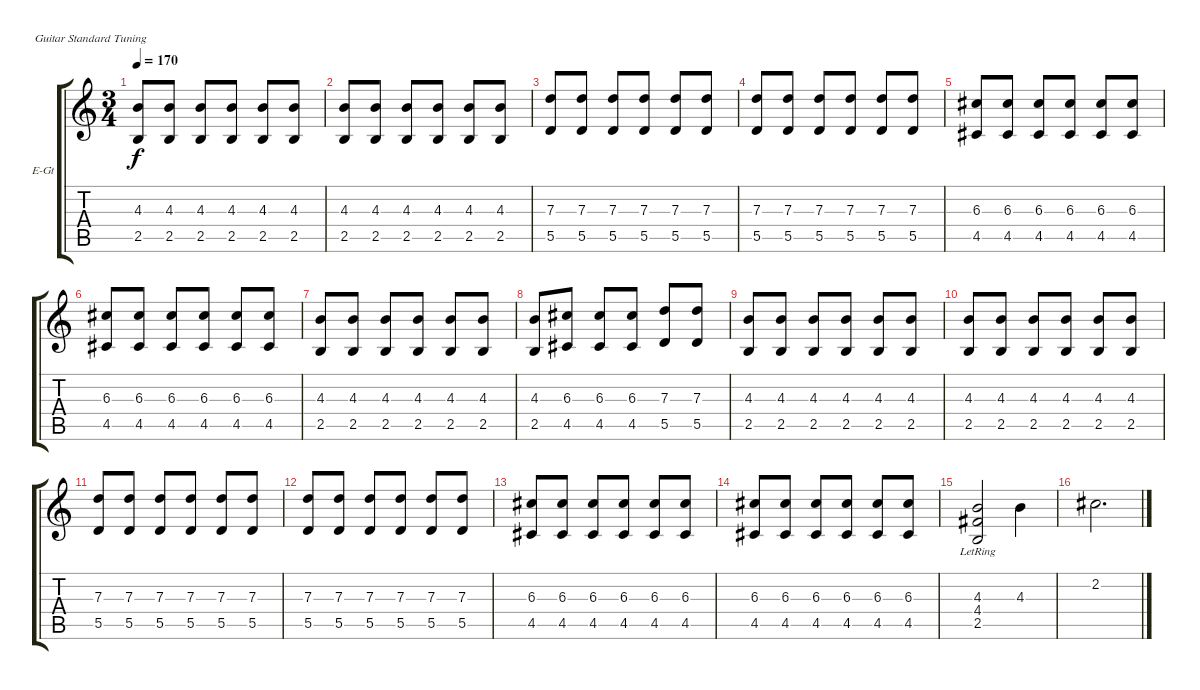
\defaultSystemsLayout 4
\bracketExtendMode groupsimilarinstruments
\firstSystemTrackNameOrientation horizontal
\otherSystemsTrackNameOrientation horizontal
\track ("First (Drive)" "E-Gt") {instrument overdrivenguitar}
\staff {score tabs}
\tuning (E4 B3 G3 D3 A2 E2)
\ts (3 4)
\tempo 170
\clef g2
\ks c
(4.3 2.5).8{dy f} (4.3 2.5).8 (4.3 2.5).8 (4.3 2.5).8 (4.3 2.5).8 (4.3 2.5).8 |
(4.3 2.5).8 (4.3 2.5).8 (4.3 2.5).8 (4.3 2.5).8 (4.3 2.5).8 (4.3 2.5).8 |
(7.3 5.5).8 (7.3 5.5).8 (7.3 5.5).8 (7.3 5.5).8 (7.3 5.5).8 (7.3 5.5).8 |
(7.3 5.5).8 (7.3 5.5).8 (7.3 5.5).8 (7.3 5.5).8 (7.3 5.5).8 (7.3 5.5).8 |
(6.3 4.5).8 (6.3 4.5).8 (6.3 4.5).8 (6.3 4.5).8 (6.3 4.5).8 (6.3 4.5).8 |
(6.3 4.5).8 (6.3 4.5).8 (6.3 4.5).8 (6.3 4.5).8 (6.3 4.5).8 (6.3 4.5).8 |
(4.3 2.5).8 (4.3 2.5).8 (4.3 2.5).8 (4.3 2.5).8 (4.3 2.5).8 (4.3 2.5).8 |
(4.3 2.5).8 (6.3 4.5).8 (6.3 4.5).8 (6.3 4.5).8 (7.3 5.5).8 (7.3 5.5).8 |
(4.3 2.5).8 (4.3 2.5).8 (4.3 2.5).8 (4.3 2.5).8 (4.3 2.5).8 (4.3 2.5).8 |
(4.3 2.5).8 (4.3 2.5).8 (4.3 2.5).8 (4.3 2.5).8 (4.3 2.5).8 (4.3 2.5).8 |
(7.3 5.5).8 (7.3 5.5).8 (7.3 5.5).8 (7.3 5.5).8 (7.3 5.5).8 (7.3 5.5).8 |
(7.3 5.5).8 (7.3 5.5).8 (7.3 5.5).8 (7.3 5.5).8 (7.3 5.5).8 (7.3 5.5).8 |
(6.3 4.5).8 (6.3 4.5).8 (6.3 4.5).8 (6.3 4.5).8 (6.3 4.5).8 (6.3 4.5).8 |
(6.3 4.5).8 (6.3 4.5).8 (6.3 4.5).8 (6.3 4.5).8 (6.3 4.5).8 (6.3 4.5).8 |
(4.3{lr} 4.4{lr} 2.5{lr}).2 4.3.4 |
2.2.2{d}
